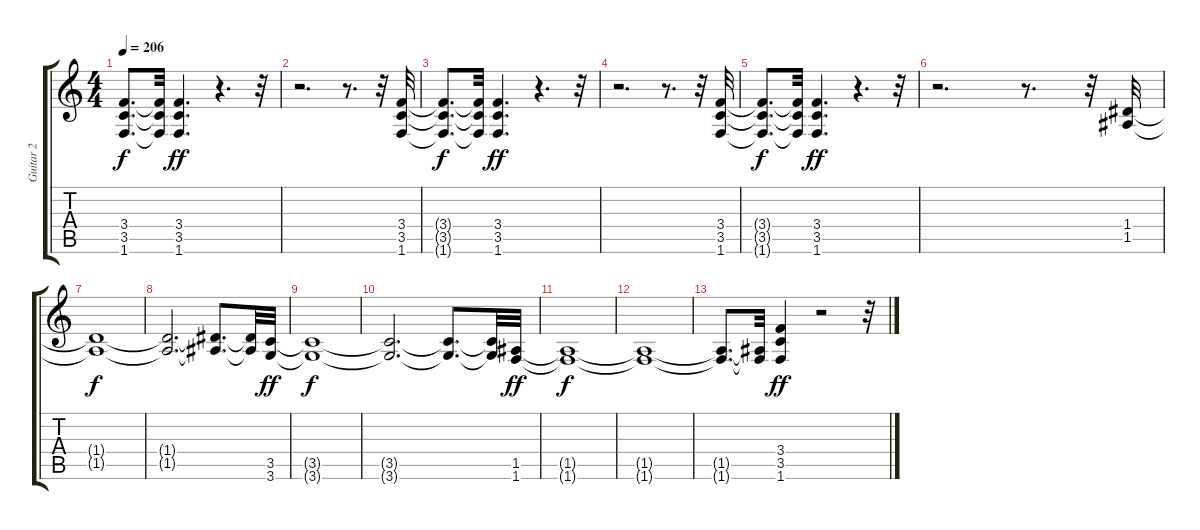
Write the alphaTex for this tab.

\track ("Guitar 2" "Guitar 2") {instrument electricguitarmuted}
\staff {score tabs}
\tuning (E4 B3 G3 D3 A2 E2) {hide}
\ts (4 4)
\tempo 206
\clef g2
\ks c
(3.4{t} 3.5{t} 1.6{t}).8{d dy f} (3.4{t} 3.5{t} 1.6{t}).32 (3.4 3.5 1.6).4{d dy ff} r.4{d} r.32 |
r.2{d} r.8{d} r.32 (3.4 3.5 1.6).32 |
(3.4{t} 3.5{t} 1.6{t}).8{d dy f} (3.4{t} 3.5{t} 1.6{t}).32 (3.4 3.5 1.6).4{d dy ff} r.4{d} r.32 |
r.2{d} r.8{d} r.32 (3.4 3.5 1.6).32 |
(3.4{t} 3.5{t} 1.6{t}).8{d dy f} (3.4{t} 3.5{t} 1.6{t}).32 (3.4 3.5 1.6).4{d dy ff} r.4{d} r.32 |
r.2{d} r.8{d} r.32 (1.4 1.5).32 |
(1.4{t} 1.5{t}).1{dy f} |
(1.4{t} 1.5{t}).2{d} (1.4{t} 1.5{t}).8{d} (1.4{t} 1.5{t}).32 (3.5 3.6).32{dy ff} |
(3.5{t} 3.6{t}).1{dy f} |
(3.5{t} 3.6{t}).2{d} (3.5{t} 3.6{t}).8{d} (3.5{t} 3.6{t}).32 (1.5 1.6).32{dy ff} |
(1.5{t} 1.6{t}).1{dy f} |
(1.5{t} 1.6{t}).1 |
(1.5{t} 1.6{t}).8{d} (1.5{t} 1.6{t}).32 (3.4 3.5 1.6).4{dy ff} r.2 r.32
